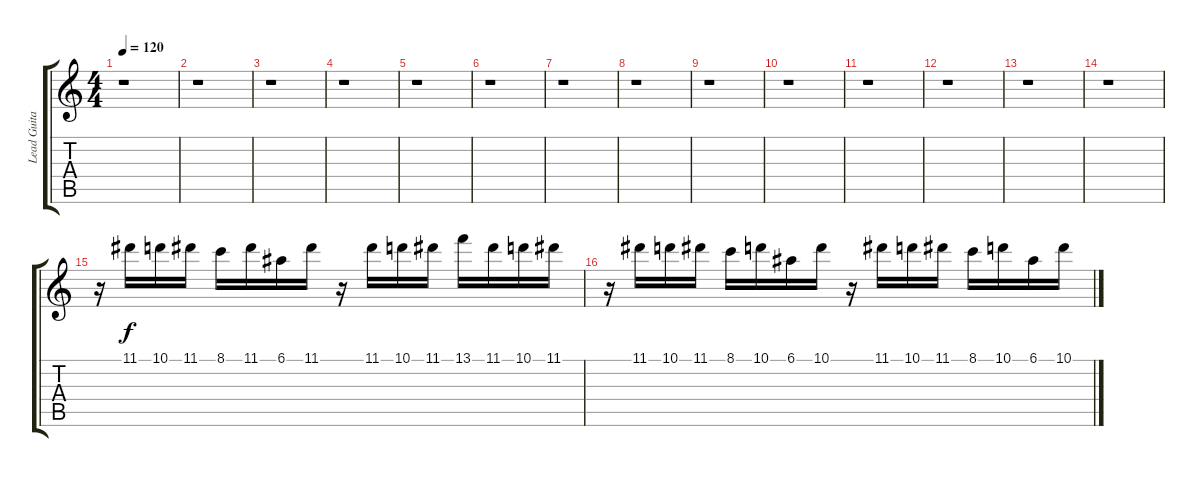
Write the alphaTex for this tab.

\track ("Lead Guitar II" "Lead Guita") {instrument overdrivenguitar}
\staff {score tabs}
\tuning (E4 B3 G3 D3 A2 E2) {hide}
\ts (4 4)
\tempo 120
\clef g2
\ks c
r.1{dy f} |
r.1 |
r.1 |
r.1 |
r.1 |
r.1 |
r.1 |
r.1 |
r.1 |
r.1 |
r.1 |
r.1 |
r.1 |
r.1 |
r.16 11.1.16 10.1.16 11.1.16 8.1.16 11.1.16 6.1.16 11.1.16 r.16 11.1.16 10.1.16 11.1.16 13.1.16 11.1.16 10.1.16 11.1.16 |
r.16 11.1.16 10.1.16 11.1.16 8.1.16 10.1.16 6.1.16 10.1.16 r.16 11.1.16 10.1.16 11.1.16 8.1.16 10.1.16 6.1.16 10.1.16
